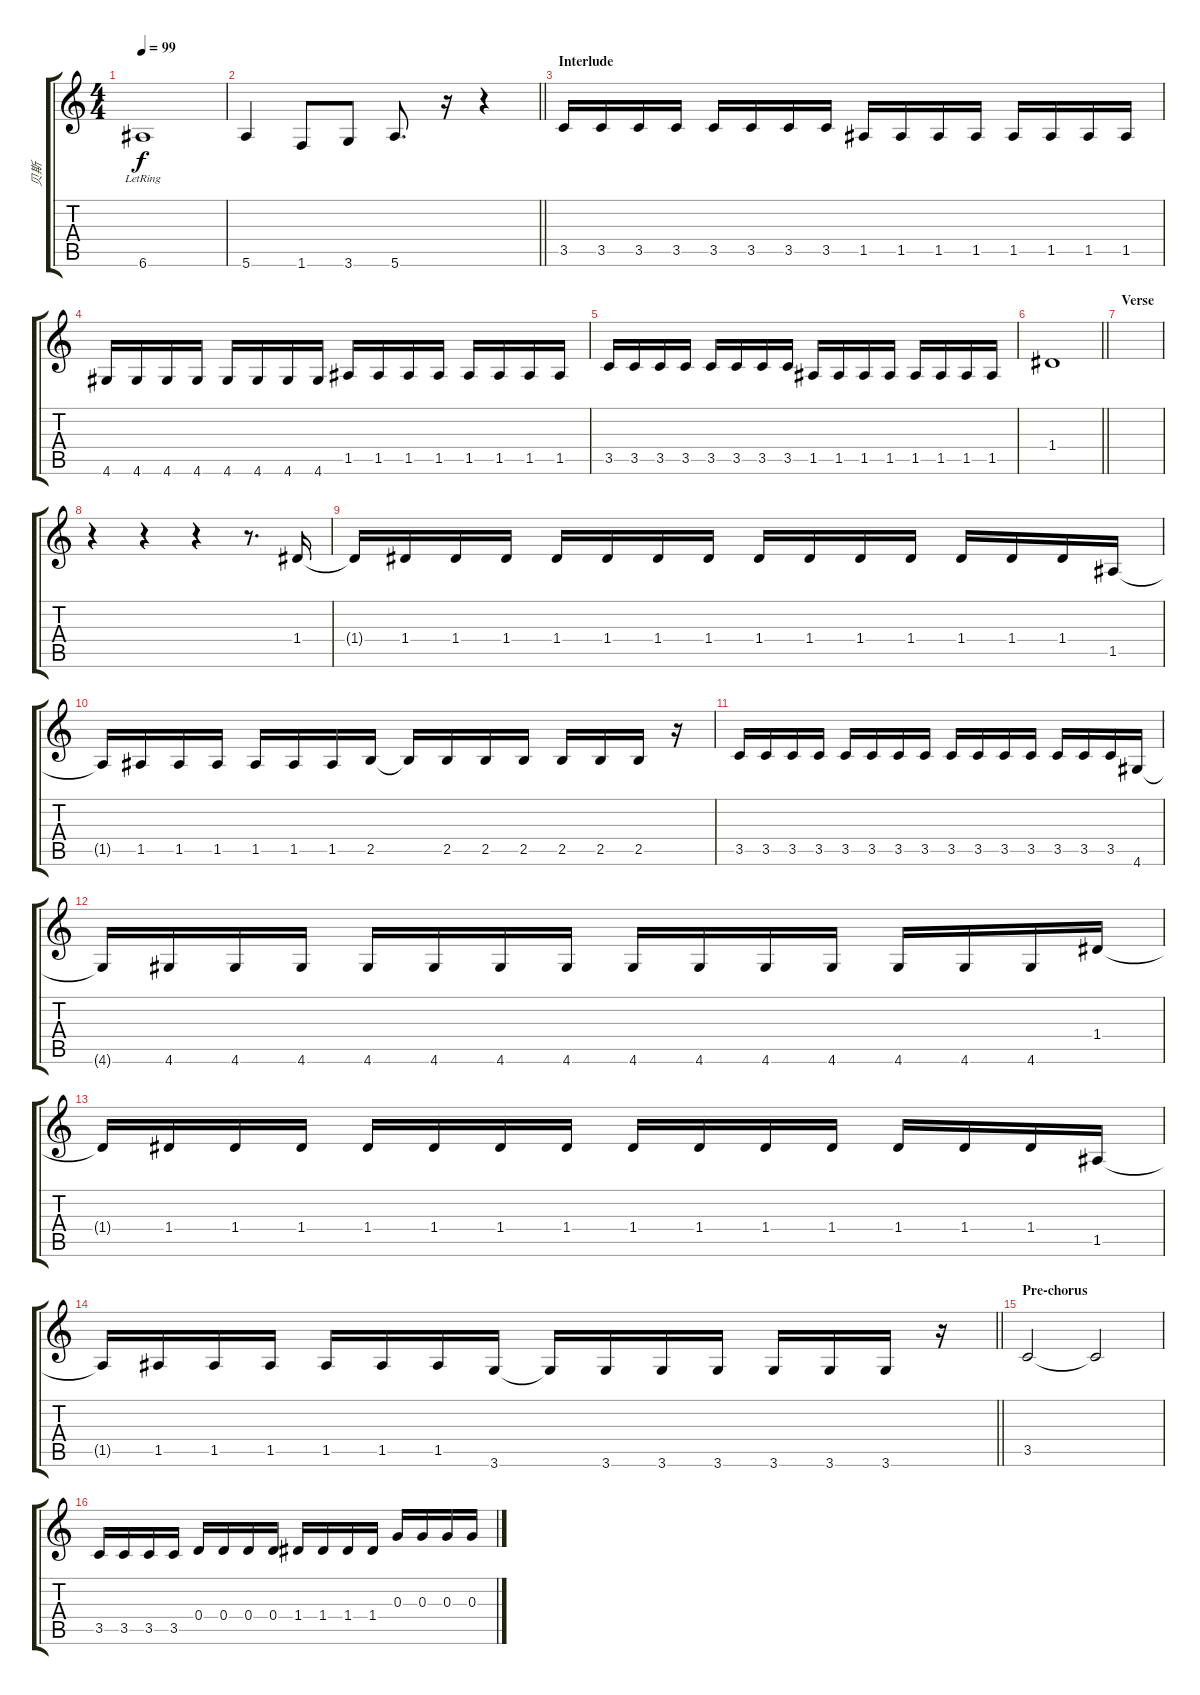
\track ("贝斯" "贝斯") {instrument electricbassfinger}
\staff {score tabs}
\tuning (E4 B3 G3 D3 A2 E2) {hide}
\ts (4 4)
\tempo 99
\clef g2
\ks c
6.6{lr}.1{dy f} |
\barLineRight lightlight
5.6.4 1.6.8 3.6.8 5.6.8{d} r.16 r.4 |
\section ("" "Interlude")
3.5.16 3.5.16 3.5.16 3.5.16 3.5.16 3.5.16 3.5.16 3.5.16 1.5.16 1.5.16 1.5.16 1.5.16 1.5.16 1.5.16 1.5.16 1.5.16 |
4.6.16 4.6.16 4.6.16 4.6.16 4.6.16 4.6.16 4.6.16 4.6.16 1.5.16 1.5.16 1.5.16 1.5.16 1.5.16 1.5.16 1.5.16 1.5.16 |
3.5.16 3.5.16 3.5.16 3.5.16 3.5.16 3.5.16 3.5.16 3.5.16 1.5.16 1.5.16 1.5.16 1.5.16 1.5.16 1.5.16 1.5.16 1.5.16 |
\barLineRight lightlight
1.4.1 |
\section ("" "Verse")
|
r.4 r.4 r.4 r.8{d} 1.4.16 |
1.4{t}.16 1.4.16 1.4.16 1.4.16 1.4.16 1.4.16 1.4.16 1.4.16 1.4.16 1.4.16 1.4.16 1.4.16 1.4.16 1.4.16 1.4.16 1.5.16 |
1.5{t}.16 1.5.16 1.5.16 1.5.16 1.5.16 1.5.16 1.5.16 2.5.16 2.5{t}.16 2.5.16 2.5.16 2.5.16 2.5.16 2.5.16 2.5.16 r.16 |
3.5.16 3.5.16 3.5.16 3.5.16 3.5.16 3.5.16 3.5.16 3.5.16 3.5.16 3.5.16 3.5.16 3.5.16 3.5.16 3.5.16 3.5.16 4.6.16 |
4.6{t}.16 4.6.16 4.6.16 4.6.16 4.6.16 4.6.16 4.6.16 4.6.16 4.6.16 4.6.16 4.6.16 4.6.16 4.6.16 4.6.16 4.6.16 1.4.16 |
1.4{t}.16 1.4.16 1.4.16 1.4.16 1.4.16 1.4.16 1.4.16 1.4.16 1.4.16 1.4.16 1.4.16 1.4.16 1.4.16 1.4.16 1.4.16 1.5.16 |
\barLineRight lightlight
1.5{t}.16 1.5.16 1.5.16 1.5.16 1.5.16 1.5.16 1.5.16 3.6.16 3.6{t}.16 3.6.16 3.6.16 3.6.16 3.6.16 3.6.16 3.6.16 r.16 |
\section ("" "Pre-chorus")
3.5.2 3.5{t}.2 |
3.5.16 3.5.16 3.5.16 3.5.16 0.4.16 0.4.16 0.4.16 0.4.16 1.4.16 1.4.16 1.4.16 1.4.16 0.3.16 0.3.16 0.3.16 0.3.16
